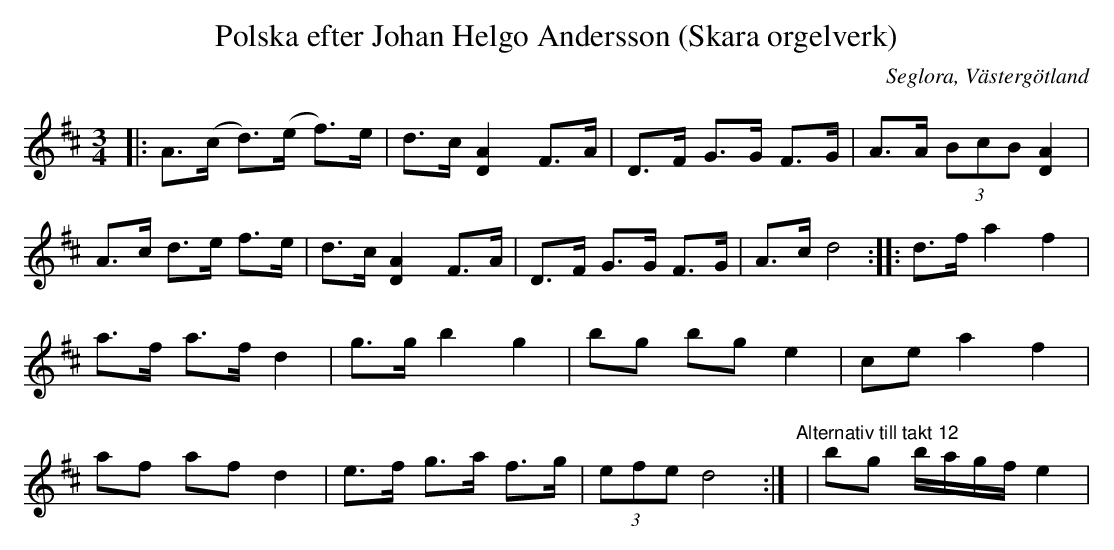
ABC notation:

X:1
T:Polska efter Johan Helgo Andersson (Skara orgelverk)
O:Seglora, Västergötland
M:3/4
L:1/8
K:D
|: A>(c d>)(e f>)e| d>c [A2D2] F>A | D>F G>G F>G | A>A (3BcB [A2D2] |
   A>c d>e f>e| d>c [A2D2] F>A | D>F G>G F>G | A>c d4 :|
|: d>f a2 f2 | a>f a>f d2 | g>g b2 g2 | bg bg e2 |
ce a2 f2 | af af d2 | e>f g>a f>g | (3efe d4 :|!
"Alternativ till takt 12"| bg b/2a/2g/2f/2 e2 |!
